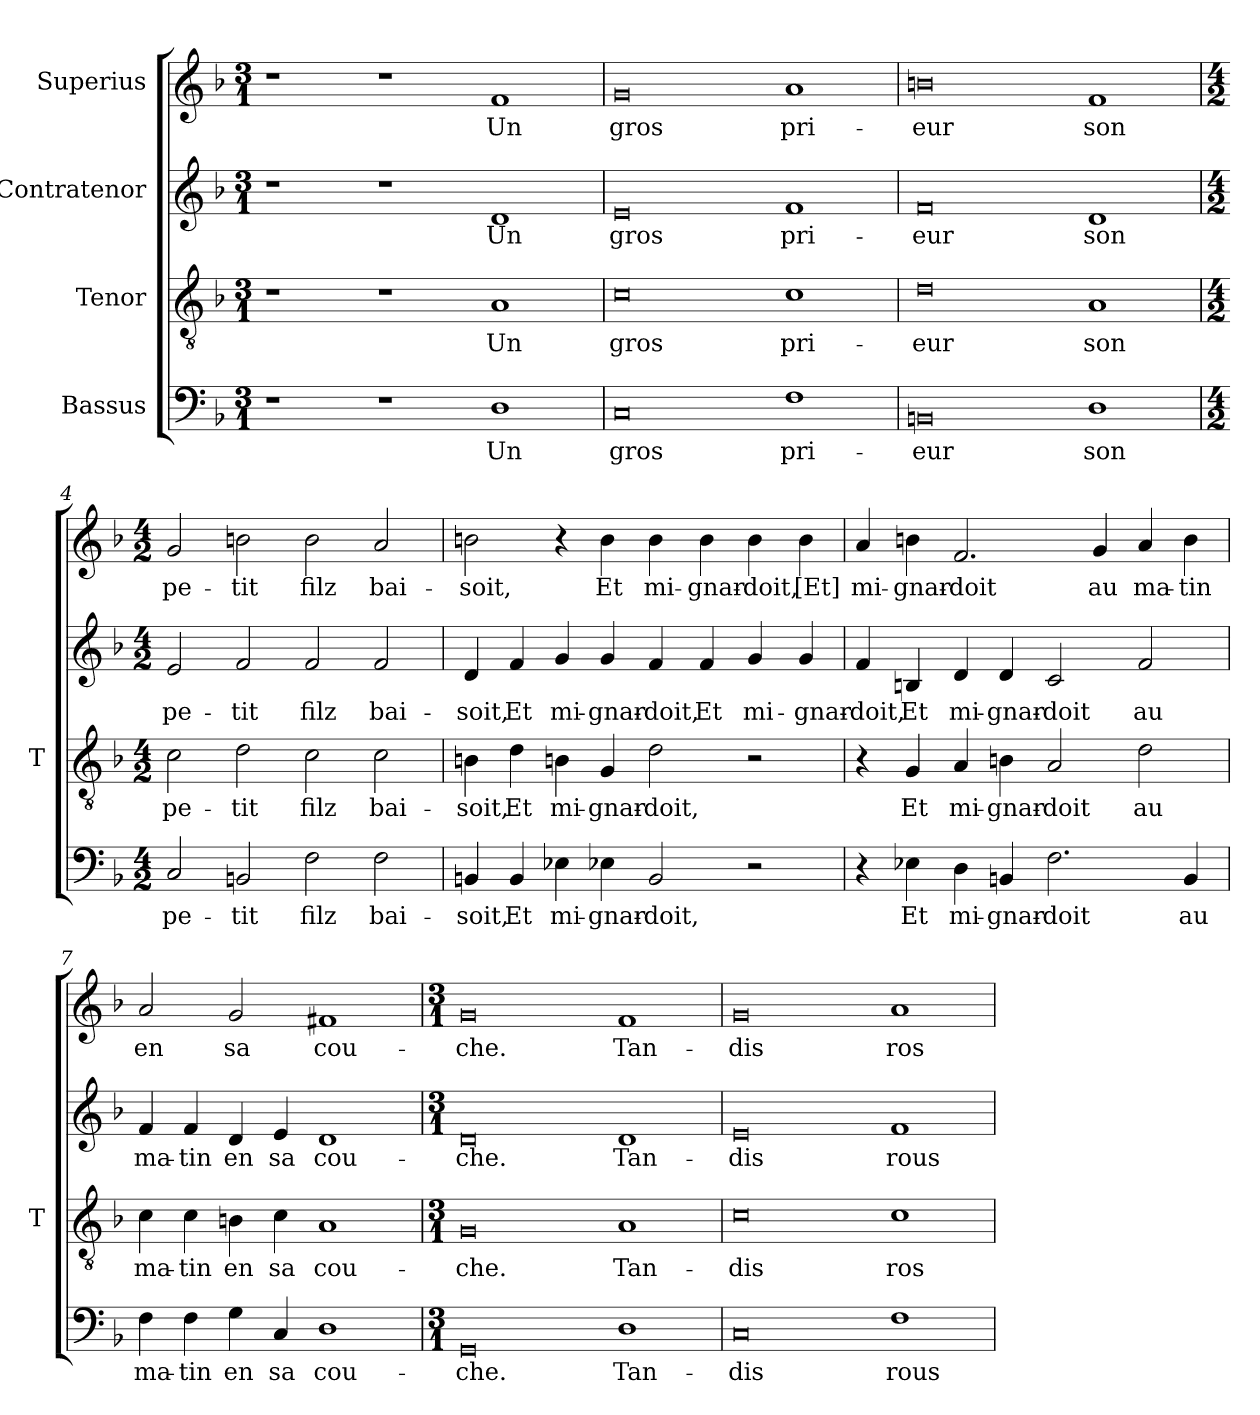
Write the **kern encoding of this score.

**kern	**text	**kern	**text	**kern	**text	**kern	**text
*part4	*part4	*part3	*part3	*part2	*part2	*part1	*part1
*staff4	*staff4	*staff3	*staff3	*staff2	*staff2	*staff1	*staff1
*I"Bassus	*	*I"Tenor	*	*I"Contratenor	*	*I"Superius	*
*	*	*I'T	*	*	*	*	*
*clefF4	*	*clefGv2	*	*clefG2	*	*clefG2	*
*k[b-]	*	*k[b-]	*	*k[b-]	*	*k[b-]	*
*M3/1	*	*M3/1	*	*M3/1	*	*M3/1	*
=1	=1	=1	=1	=1	=1	=1	=1
1r	.	1r	.	1r	.	1r	.
1r	.	1r	.	1r	.	1r	.
1D	-Un	1A	-Un	1d	-Un	1f	-Un
=2	=2	=2	=2	=2	=2	=2	=2
0C	-gros	0c	-gros	0e	-gros	0g	-gros
1F	pri-	1c	pri-	1f	pri-	1a	pri-
=3	=3	=3	=3	=3	=3	=3	=3
0BB	-eur	0d	-eur	0f	-eur	0b	-eur
1D	-son	1A	-son	1d	-son	1f	-son
=4	=4	=4	=4	=4	=4	=4	=4
*M4/2	*	*M4/2	*	*M4/2	*	*M4/2	*
2C	pe-	2c	pe-	2e	pe-	2g	pe-
2BB	-tit	2d	-tit	2f	-tit	2b	-tit
2F	-filz	2c	-filz	2f	-filz	2b	-filz
2F	bai-	2c	bai-	2f	bai-	2a	bai-
=5	=5	=5	=5	=5	=5	=5	=5
4BB	-soit,	4Bn	-soit,	4d	-soit,	2b	-soit,
4BB	-Et	4d	-Et	4f	-Et	.	.
4E-X	mi-	4Bn	mi-	4g	mi-	4r	.
4E-X	gnar-	4G	gnar-	4g	gnar-	4b	-Et
2BB	-doit,	2d	-doit,	4f	-doit,	4b	mi-
.	.	.	.	4f	-Et	4b	gnar-
2r	.	2r	.	4g	mi-	4b	-doit,
.	.	.	.	4g	gnar-	4b	-[Et]
=6	=6	=6	=6	=6	=6	=6	=6
4r	.	4r	.	4f	-doit,	4a	mi-
4E-X	-Et	4G	-Et	4Bn	-Et	4b	gnar-
4D	mi-	4A	mi-	4d	mi-	2.f	-doit
4BB	gnar-	4Bn	gnar-	4d	gnar-	.	.
2.F	-doit	2A	-doit	2c	-doit	.	.
.	.	.	.	.	.	4g	-au
.	.	2d	-au	2f	-au	4a	ma-
4BB	-au	.	.	.	.	4b	-tin
=7	=7	=7	=7	=7	=7	=7	=7
4F	ma-	4c	ma-	4f	ma-	2a	-en
4F	-tin	4c	-tin	4f	-tin	.	.
4G	-en	4Bn	-en	4d	-en	2g	-sa
4C	-sa	4c	-sa	4e	-sa	.	.
1D	cou-	1A	cou-	1d	cou-	1f#X	cou-
=8	=8	=8	=8	=8	=8	=8	=8
*M3/1	*	*M3/1	*	*M3/1	*	*M3/1	*
0GG	-che.	0G	-che.	0d	-che.	0g	-che.
1D	Tan-	1A	Tan-	1d	Tan-	1f	Tan-
=9	=9	=9	=9	=9	=9	=9	=9
0C	-dis	0c	-dis	0e	-dis	0g	-dis
1F	rous-	1c	ros-	1f	rous-	1a	ros-
=	=	=	=	=	=	=	=
*-	*-	*-	*-	*-	*-	*-	*-
